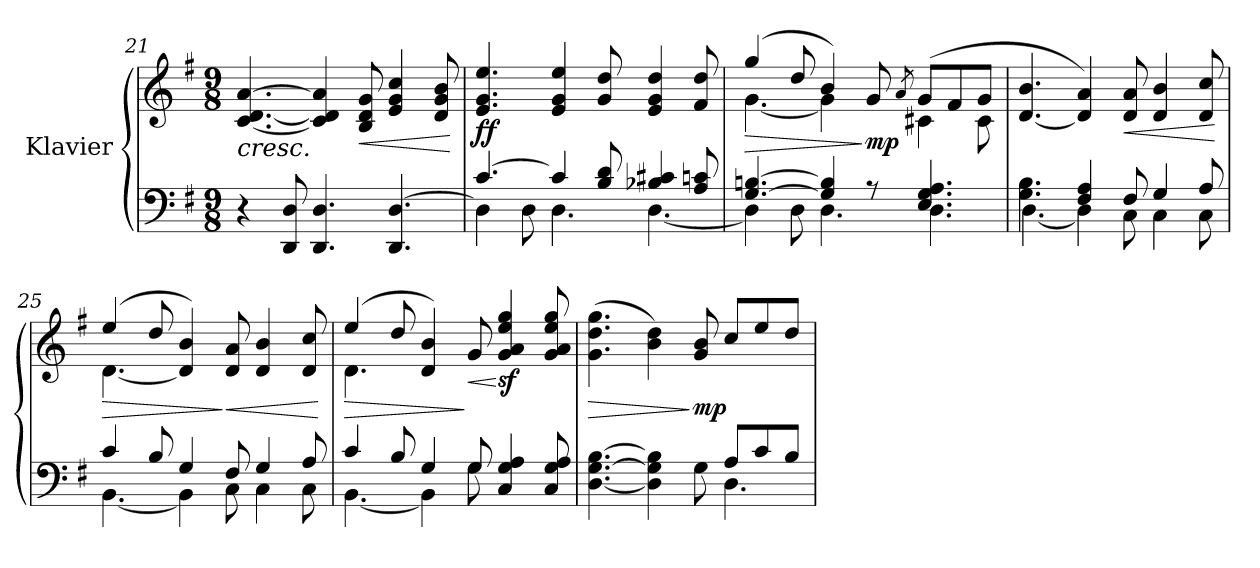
**kern	**kern	**dynam
*part1	*part1	*part1
*staff2	*staff1	*staff1/2
*I"Klavier	*	*
*clefF4	*clefG2	*
*k[f#]	*k[f#]	*
*M9/8	*M9/8	*
=21	=21	=21
!	!LO:TX:b:i:t=cresc.	!
4r	[4.c/ [4.d/ [4.a/	.
8DD/ 8D/	.	.
4.DD/ 4.D/	4c/] 4d/] 4a/]	.
!	!	!LO:HP:b
.	8B/ 8d/ 8g/	<
4.DD/ [4.D/	4e/ 4g/ 4cc/	.
.	8d/ 8g/ 8b/	.
.	.	[
=22	=22	=22
*^	*	*
!	!	!	!LO:DY:b
[4.c/	4D\]	4.e/ 4.g/ 4.ee/	ff
.	8D\	.	.
4c/]	4.D\	4e/ 4g/ 4ee/	.
8B/ 8d/	.	8g/ 8dd/	.
4B-X/ 4c#X/	[4.D\	4e/ 4g/ 4dd/	.
8A/ 8cn/	.	8f#/ 8dd/	.
=23	=23	=23	=23
!	!	!	!LO:HP:b
*	*	*^	*
[4.G/ [4.Bn/	4D\]	(>4gg/	[4.g\	>
.	8D\	8dd/	.	.
4G/] 4B/]	4.D\	4b/)	4g\]	.
!	!	!	!	!LO:DY:n=1:b
8r	.	8g/	8ryy	] mp
.	.	8qa/	.	.
4.E/ 4.G/ 4.A/	4.D\	(>8g/L	4c#X\	.
.	.	8f#/	.	.
.	.	8g/J	8c#\	.
*	*	*v	*v	*
!!LO:LB:g=z
=24	=24	=24	=24
4.G\ 4.B\	[4.D\	[4.d/ 4.b/	.
4F#/ 4A/	4D\]	4d/] 4a/)	.
!	!	!	!LO:HP:b
8F#/	8C\	8d/ 8a/	<
4G/	4C\	4d/ 4b/	.
8A/	8C\	8d/ 8cc/	.
*v	*v	*	*
.	.	[
=25	=25	=25
*^	*	*
!	!	!	!LO:HP:b
*	*	*^	*
4c/	[4.BB\	(>4ee/	[4.d\	>
8B/	.	8dd/	.	.
4G/	4BB\]	4d/] 4b/)	2.ryy	.
!	!	!	!	!LO:HP:n=1:b
8F#/	8C\	8d/ 8a/	.	] <
4G/	4C\	4d/ 4b/	.	.
8A/	8C\	8d/ 8cc/	.	.
*v	*v	*	*	*
*	*v	*v	*
.	.	[
=26	=26	=26
*^	*	*
!	!	!	!LO:HP:b
*	*	*^	*
4c/	[4.BB\	(>4ee/	(>4.d\	>
8B/	.	8dd/	.	.
4G/)	4BB\]	(4d/ 4b/)	2.ryy	.
!	!	!	!	!LO:HP:n=1:b
8G/	8G\	8g/	.	] <
!	!	!	!	!LO:DY:n=1:b
4C/ 4G/ 4A/	4.ryy	4g/ 4a/ 4ee/ 4gg/	.	[ sf
8C/ 8G/ 8A/	.	8g/ 8a/ 8ee/ 8gg/	.	.
*	*	*v	*v	*
=27	=27	=27	=27
!	!	!	!LO:HP:b
[4.D\ [4.G\ [4.B\	2.ryy	(>4.g\ 4.dd\ 4.gg\	>
4D\] 4G\] 4B\]	.	4b\ 4dd\)	.
!	!	!	!LO:DY:n=1:b
8G\	.	8g/ 8b/	] mp
8A/L	4.D\	8cc/L	.
8c/	.	8ee/	.
8B/J	.	8dd/J	.
*v	*v	*	*
=	=	=
*-	*-	*-
